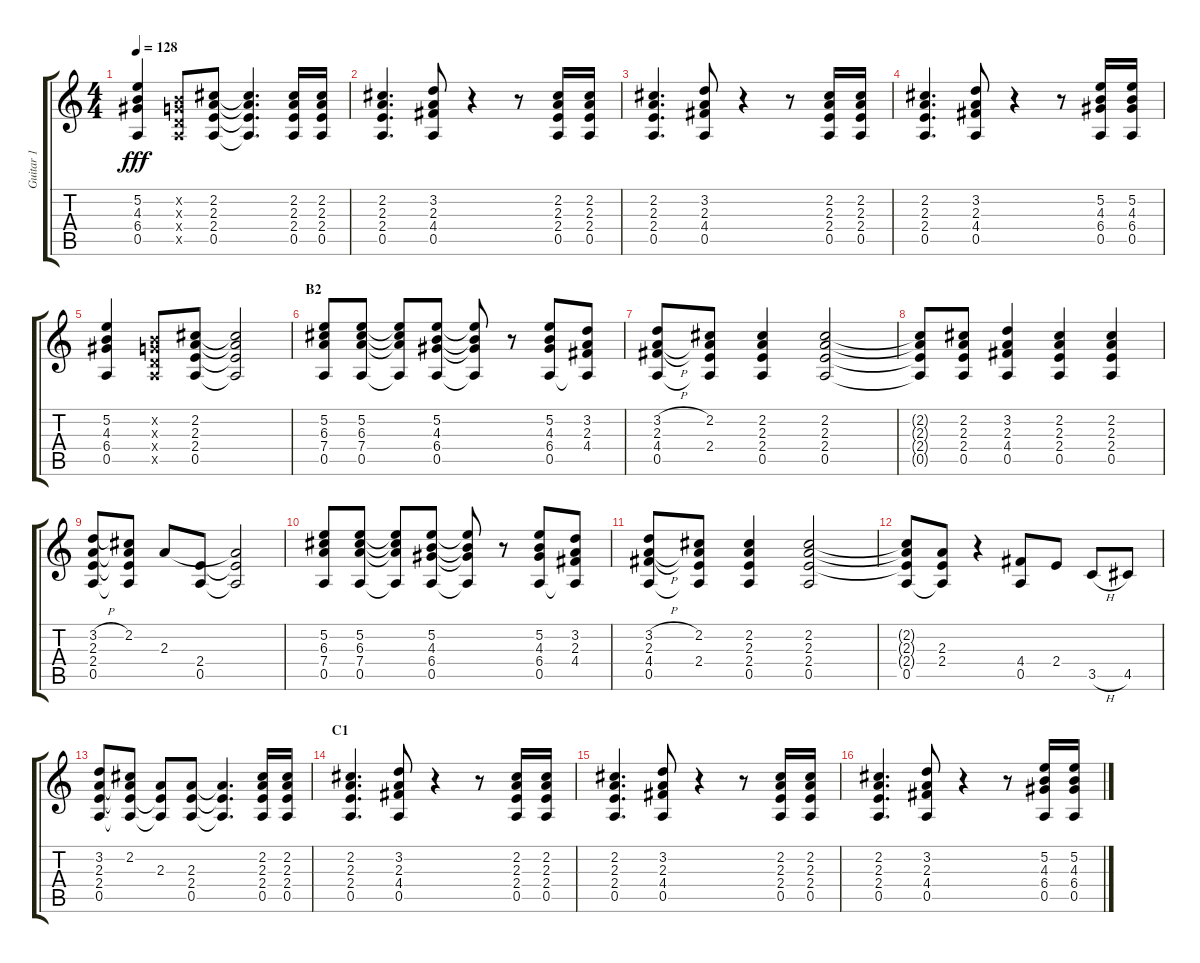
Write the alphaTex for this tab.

\track ("Guitar 1" "Guitar 1") {instrument distortionguitar}
\staff {score tabs}
\tuning (E4 B3 G3 D3 A2 E2) {hide}
\ts (4 4)
\tempo 128
\clef g2
\ks c
(5.2 4.3 6.4 0.5).4{dy fff} (0.2{x} 0.3{x} 0.4{x} 0.5{x}).8 (2.2 2.3 2.4 0.5).8 (2.2{t} 2.3{t} 2.4{t} 0.5{t}).4{d} (2.2 2.3 2.4 0.5).16 (2.2 2.3 2.4 0.5).16 |
(2.2 2.3 2.4 0.5).4{d} (3.2 2.3 4.4 0.5).8 r.4 r.8 (2.2 2.3 2.4 0.5).16 (2.2 2.3 2.4 0.5).16 |
(2.2 2.3 2.4 0.5).4{d} (3.2 2.3 4.4 0.5).8 r.4 r.8 (2.2 2.3 2.4 0.5).16 (2.2 2.3 2.4 0.5).16 |
(2.2 2.3 2.4 0.5).4{d} (3.2 2.3 4.4 0.5).8 r.4 r.8 (5.2 4.3 6.4 0.5).16 (5.2 4.3 6.4 0.5).16 |
(5.2 4.3 6.4 0.5).4 (0.2{x} 0.3{x} 0.4{x} 0.5{x}).8 (2.2 2.3 2.4 0.5).8 (2.2{t} 2.3{t} 2.4{t} 0.5{t}).2 |
\section ("" "B2")
(5.2 6.3 7.4 0.5).8 (5.2 6.3 7.4 0.5).8 (5.2{t} 6.3{t} 7.4{t} 0.5{t}).8 (5.2 4.3 6.4 0.5).8 (5.2{t} 4.3{t} 6.4{t} 0.5{t}).8 r.8 (5.2 4.3 6.4 0.5).8 (3.2 2.3 4.4 0.5{t}).8 |
(3.2{h} 2.3 4.4{h} 0.5).8 (2.2 2.3{t} 2.4 0.5{t}).8 (2.2 2.3 2.4 0.5).4 (2.2 2.3 2.4 0.5).2 |
(2.2{t} 2.3{t} 2.4{t} 0.5{t}).8 (2.2 2.3 2.4 0.5).8 (3.2 2.3 4.4 0.5).4 (2.2 2.3 2.4 0.5).4 (2.2 2.3 2.4 0.5).4 |
(3.2{h} 2.3 2.4 0.5).8 (2.2 2.3{t} 2.4{t} 0.5{t}).8 2.3.8 (2.4 0.5).8 (2.3{t} 2.4{t} 0.5{t}).2 |
(5.2 6.3 7.4 0.5).8 (5.2 6.3 7.4 0.5).8 (5.2{t} 6.3{t} 7.4{t} 0.5{t}).8 (5.2 4.3 6.4 0.5).8 (5.2{t} 4.3{t} 6.4{t} 0.5{t}).8 r.8 (5.2 4.3 6.4 0.5).8 (3.2 2.3 4.4 0.5{t}).8 |
(3.2{h} 2.3 4.4{h} 0.5).8 (2.2 2.3{t} 2.4 0.5{t}).8 (2.2 2.3 2.4 0.5).4 (2.2 2.3 2.4 0.5).2 |
(2.2{t} 2.3{t} 2.4{t} 0.5).8 (2.3 2.4 0.5{t}).8 r.4 (4.4 0.5).8 2.4.8 3.5{h}.8 4.5.8 |
(3.2 2.3 2.4 0.5).8 (2.2 2.3{t} 2.4{t} 0.5{t}).8 (2.3 2.4{t} 0.5{t}).8 (2.3 2.4 0.5).8 (2.3{t} 2.4{t} 0.5{t}).4{d} (2.2 2.3 2.4 0.5).16 (2.2 2.3 2.4 0.5).16 |
\section ("" "C1")
(2.2 2.3 2.4 0.5).4{d} (3.2 2.3 4.4 0.5).8 r.4 r.8 (2.2 2.3 2.4 0.5).16 (2.2 2.3 2.4 0.5).16 |
(2.2 2.3 2.4 0.5).4{d} (3.2 2.3 4.4 0.5).8 r.4 r.8 (2.2 2.3 2.4 0.5).16 (2.2 2.3 2.4 0.5).16 |
(2.2 2.3 2.4 0.5).4{d} (3.2 2.3 4.4 0.5).8 r.4 r.8 (5.2 4.3 6.4 0.5).16 (5.2 4.3 6.4 0.5).16
